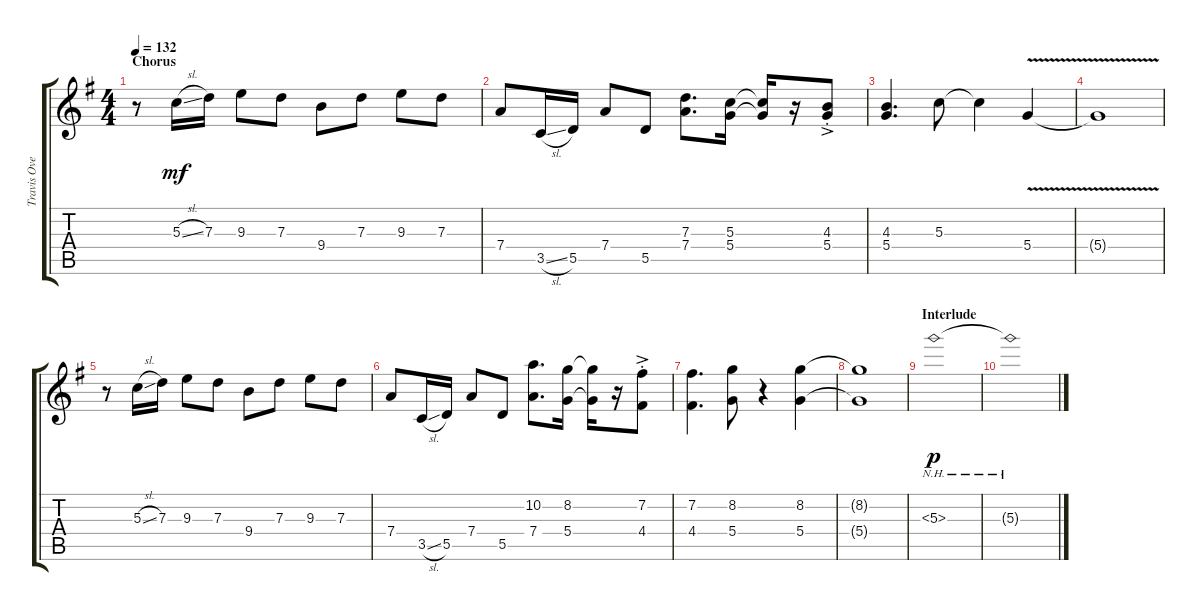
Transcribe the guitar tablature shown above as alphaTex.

\track ("Travis Overdrive" "Travis Ove") {instrument overdrivenguitar}
\staff {score tabs}
\tuning (E4 B3 G3 D3 A2 E2) {hide}
\ts (4 4)
\section ("" "Chorus")
\tempo 132
\clef g2
\ks g
r.8{dy mf} 5.3{sl}.16 7.3.16 9.3.8 7.3.8 9.4.8 7.3.8 9.3.8 7.3.8 |
7.4.8 3.5{sl}.16 5.5.16 7.4.8 5.5.8 (7.3 7.4).8{d} (5.3 5.4).16 (5.3{t} 5.4{t}).16 r.16 (4.3{ac st} 5.4{ac st}).8 |
(4.3 5.4).4{d} 5.3.8 5.3{t}.4 5.4{v}.4 |
5.4{v t}.1 |
r.8 5.3{sl}.16 7.3.16 9.3.8 7.3.8 9.4.8 7.3.8 9.3.8 7.3.8 |
7.4.8 3.5{sl}.16 5.5.16 7.4.8 5.5.8 (10.2 7.4).8{d} (8.2 5.4).16 (8.2{t} 5.4{t}).16 r.16 (7.2{ac st} 4.4{ac st}).8 |
(7.2 4.4).4{d} (8.2 5.4).8 r.4 (8.2 5.4).4 |
(8.2{t} 5.4{t}).1 |
\section ("" "Interlude")
5.3{nh}.1{dy p} |
5.3{nh t}.1
